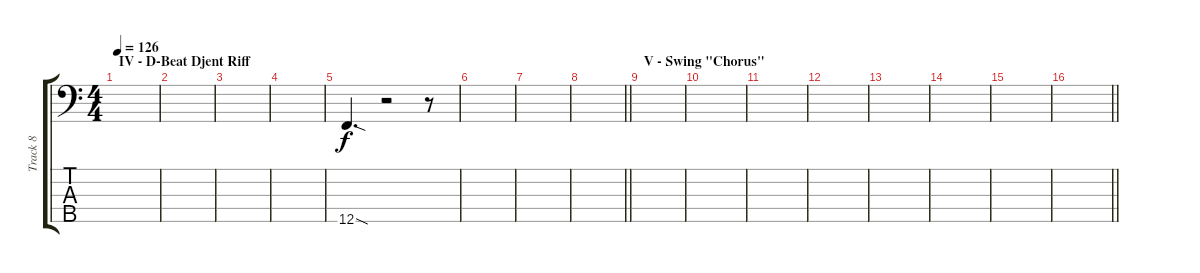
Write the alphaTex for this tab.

\track ("Track 8" "Track 8") {instrument fretlessbass}
\staff {score tabs}
\tuning (Eb2 Bb1 F1 C1 F0) {hide}
\ts (4 4)
\section ("" "IV - D-Beat Djent Riff")
\tempo 126
\clef f4
\ks c
|
|
|
|
12.5{sod}.4{d} r.2 r.8 |
|
|
\barLineRight lightlight
|
\section ("" "V - Swing \"Chorus\"")
|
|
|
|
|
|
|
\barLineRight lightlight
